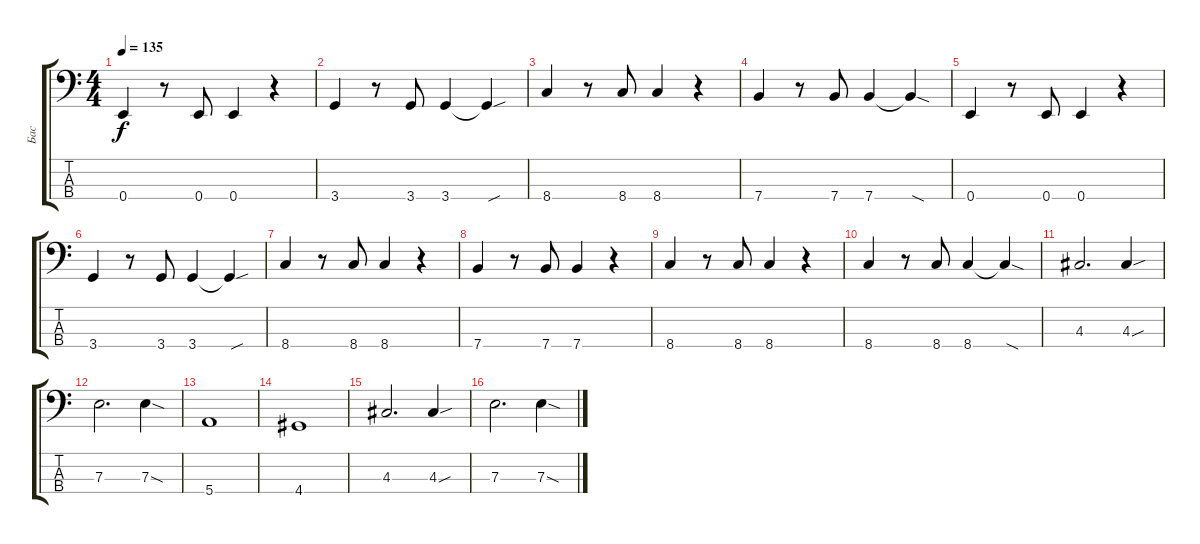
\track ("Бас" "Бас") {instrument electricbassfinger}
\staff {score tabs}
\tuning (G2 D2 A1 E1) {hide}
\ts (4 4)
\tempo 135
\clef f4
\ks c
0.4.4{dy f} r.8 0.4.8 0.4.4 r.4 |
3.4.4 r.8 3.4.8 3.4.4 3.4{sou t}.4 |
8.4.4 r.8 8.4.8 8.4.4 r.4 |
7.4.4 r.8 7.4.8 7.4.4 7.4{sod t}.4 |
0.4.4 r.8 0.4.8 0.4.4 r.4 |
3.4.4 r.8 3.4.8 3.4.4 3.4{sou t}.4 |
8.4.4 r.8 8.4.8 8.4.4 r.4 |
7.4.4 r.8 7.4.8 7.4.4 r.4 |
8.4.4 r.8 8.4.8 8.4.4 r.4 |
8.4.4 r.8 8.4.8 8.4.4 8.4{sod t}.4 |
4.3.2{d} 4.3{sou}.4 |
7.3.2{d} 7.3{sod}.4 |
5.4.1 |
4.4.1 |
4.3.2{d} 4.3{sou}.4 |
7.3.2{d} 7.3{sod}.4
